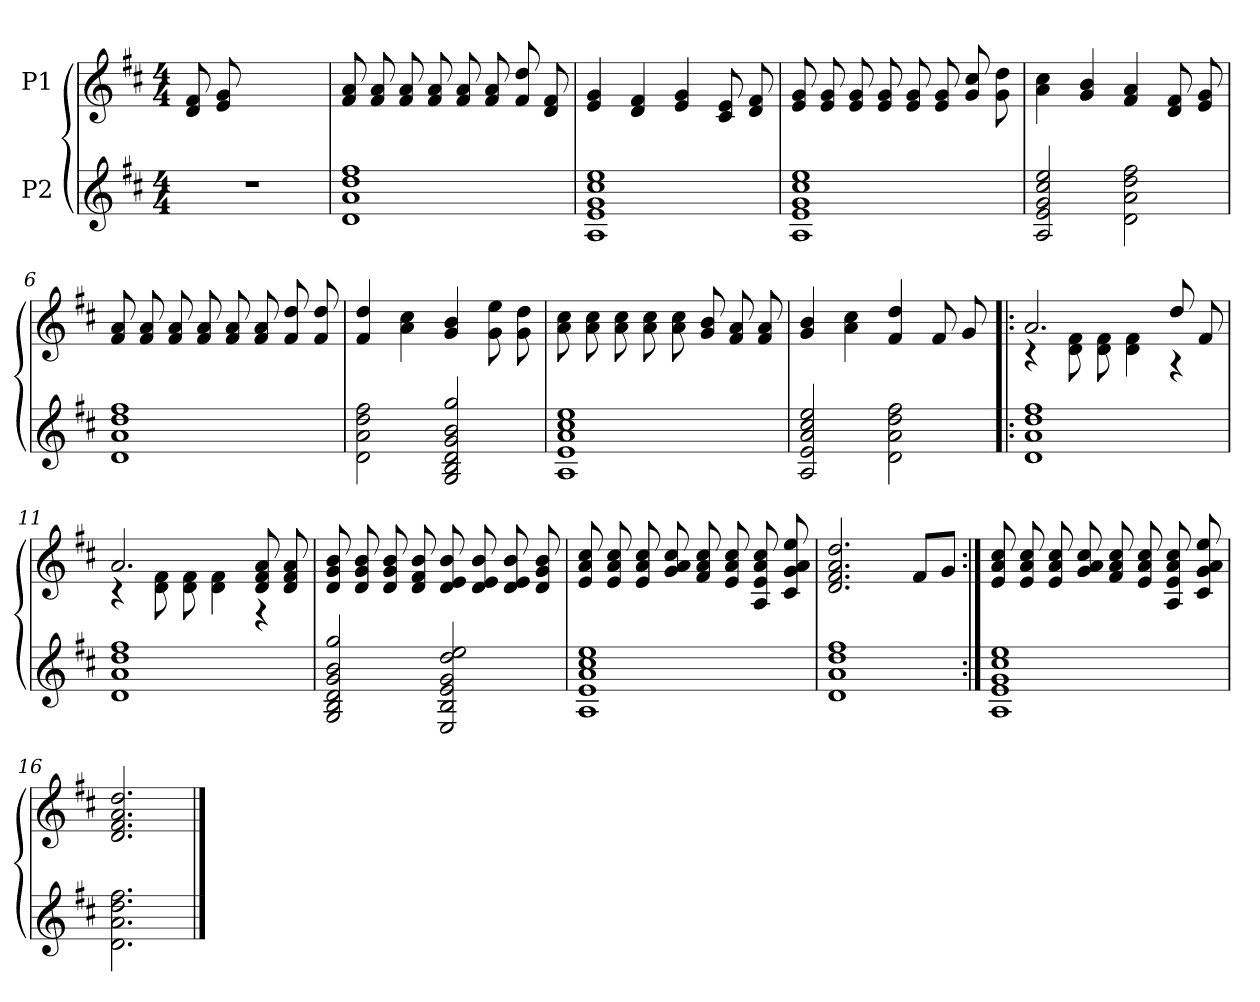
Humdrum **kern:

**kern	**kern
*part2	*part1
*staff2	*staff1
*I"P2	*I"P1
!!LO:PB:g=z
*clefG2	*clefG2
*ITrd7c12	*
*k[f#c#]	*k[f#c#]
*D:	*D:
*M4/4	*M4/4
=1	=1
!LO:N:vis=1	!
1r	8di/ 8f#i
.	8ei/ 8gi
.	2.ryy
=2	=2
1Di 1Ai 1di 1f#i	8f#i/ 8ai
.	8f#i/ 8ai
.	8f#i/ 8ai
.	8f#i/ 8ai
.	8f#i/ 8ai
.	8f#i/ 8ai
.	8f#i/ 8ddi
.	8di/ 8f#i
!!LO:LB:g=z
=3	=3
1AAi 1Ei 1Gi 1c#i 1ei	4ei/ 4gi
.	4di/ 4f#i
.	4ei/ 4gi
.	8c#i/ 8ei
.	8di/ 8f#i
=4	=4
1AAi 1Ei 1Gi 1c#i 1ei	8ei/ 8gi
.	8ei/ 8gi
.	8ei/ 8gi
.	8ei/ 8gi
.	8ei/ 8gi
.	8ei/ 8gi
.	8gi/ 8cc#i
.	8gi\ 8ddi
!!LO:LB:g=z
=5	=5
2AAi/ 2Ei 2Gi 2c#i 2ei	4ai\ 4cc#i
.	4gi/ 4bi
2Di\ 2Ai 2di 2f#i	4f#i/ 4ai
.	8di/ 8f#i
.	8ei/ 8gi
=6	=6
1Di 1Ai 1di 1f#i	8f#i/ 8ai
.	8f#i/ 8ai
.	8f#i/ 8ai
.	8f#i/ 8ai
.	8f#i/ 8ai
.	8f#i/ 8ai
.	8f#i/ 8ddi
.	8f#i/ 8ddi
=7	=7
2Di\ 2Ai 2di 2f#i	4f#i/ 4ddi
.	4ai\ 4cc#i
2GGi/ 2BBi 2Di 2Gi 2Bi 2gi	4gi/ 4bi
.	8gi\ 8eei
.	8gi\ 8ddi
!!LO:LB:g=z
=8	=8
1AAi 1Ei 1Ai 1c#i 1ei	8ai\ 8cc#i
.	8ai\ 8cc#i
.	8ai\ 8cc#i
.	8ai\ 8cc#i
.	8ai\ 8cc#i
.	8gi/ 8bi
.	8f#i/ 8ai
.	8f#i/ 8ai
=9	=9
2AAi/ 2Ei 2Ai 2c#i 2ei	4gi/ 4bi
.	4ai\ 4cc#i
2Di\ 2Ai 2di 2f#i	4f#i/ 4ddi
.	8f#i/
.	8gi/
=10!|:	=10!|:
*	*^
1Di 1Ai 1di 1f#i	2.ai/	4r
.	.	8di\ 8f#i
.	.	8di\ 8f#i
.	.	4di\ 4f#i
.	8ddi/	4r
.	8f#i/	.
!!LO:LB:g=z	!!
=11	=11	=11
1Di 1Ai 1di 1f#i	2.ai/	4r
.	.	8di\ 8f#i
.	.	8di\ 8f#i
.	.	4di\ 4f#i
.	8di/ 8f#i 8ai	4r
.	8di/ 8f#i 8ai	.
*	*v	*v
=12	=12
2GGi/ 2BBi 2Di 2Gi 2Bi 2gi	8di/ 8gi 8bi
.	8di/ 8gi 8bi
.	8di/ 8gi 8bi
.	8di/ 8f#i 8bi
2EEi/ 2BBi 2Ei 2Gi 2di 2ei	8di/ 8ei 8bi
.	8di/ 8ei 8bi
.	8di/ 8ei 8bi
.	8di/ 8gi 8bi
=13	=13
1AAi 1Ei 1Ai 1c#i 1ei	8ei/ 8ai 8cc#i
.	8ei/ 8ai 8cc#i
.	8ei/ 8ai 8cc#i
.	8gi/ 8ai 8cc#i
.	8f#i/ 8ai 8cc#i
.	8ei/ 8ai 8cc#i
.	8Ai/ 8ei 8ai 8cc#i
.	8c#i/ 8gi 8ai 8eei
!!LO:LB:g=z
=14	=14
1Di 1Ai 1di 1f#i	2.di/ 2.f#i 2.ai 2.ddi
.	8f#i/L
.	8gi/J
=15:|!	=15:|!
1AAi 1Ei 1Gi 1c#i 1ei	8ei/ 8ai 8cc#i
.	8ei/ 8ai 8cc#i
.	8ei/ 8ai 8cc#i
.	8gi/ 8ai 8cc#i
.	8f#i/ 8ai 8cc#i
.	8ei/ 8ai 8cc#i
.	8Ai/ 8ei 8ai 8cc#i
.	8c#i/ 8gi 8ai 8eei
=16	=16
2.Di\ 2.Ai 2.di 2.f#i	2.di/ 2.f#i 2.ai 2.ddi
==	==
*-	*-
